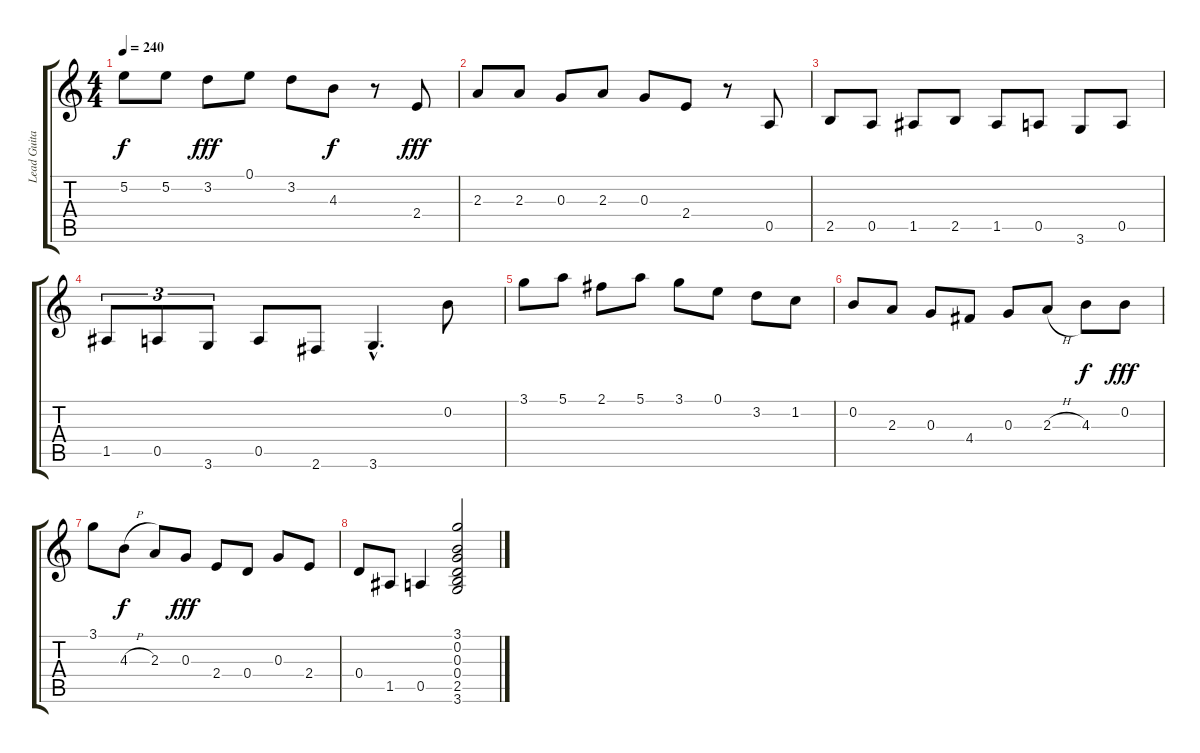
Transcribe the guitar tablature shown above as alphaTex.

\track ("Lead Guitar" "Lead Guita") {instrument acousticguitarsteel}
\staff {score tabs}
\tuning (E4 B3 G3 D3 A2 E2) {hide}
\ts (4 4)
\tempo 240
\clef g2
\ks c
5.2.8{dy f} 5.2.8 3.2.8{dy fff} 0.1.8 3.2.8 4.3.8{dy f} r.8 2.4.8{dy fff} |
2.3.8 2.3.8 0.3.8 2.3.8 0.3.8 2.4.8 r.8 0.5.8 |
2.5.8 0.5.8 1.5.8 2.5.8 1.5.8 0.5.8 3.6.8 0.5.8 |
1.5.8{tu (3 2)} 0.5.8{tu (3 2)} 3.6.8{tu (3 2)} 0.5.8 2.6.8 3.6{hac}.4{d} 0.2.8 |
3.1.8 5.1.8 2.1.8 5.1.8 3.1.8 0.1.8 3.2.8 1.2.8 |
0.2.8 2.3.8 0.3.8 4.4.8 0.3.8 2.3{h}.8 4.3.8{dy f} 0.2.8{dy fff} |
3.1.8 4.3{h}.8{dy f} 2.3.8 0.3.8{dy fff} 2.4.8 0.4.8 0.3.8 2.4.8 |
0.4.8 1.5.8 0.5.4 (3.1 0.2 0.3 0.4 2.5 3.6).2
